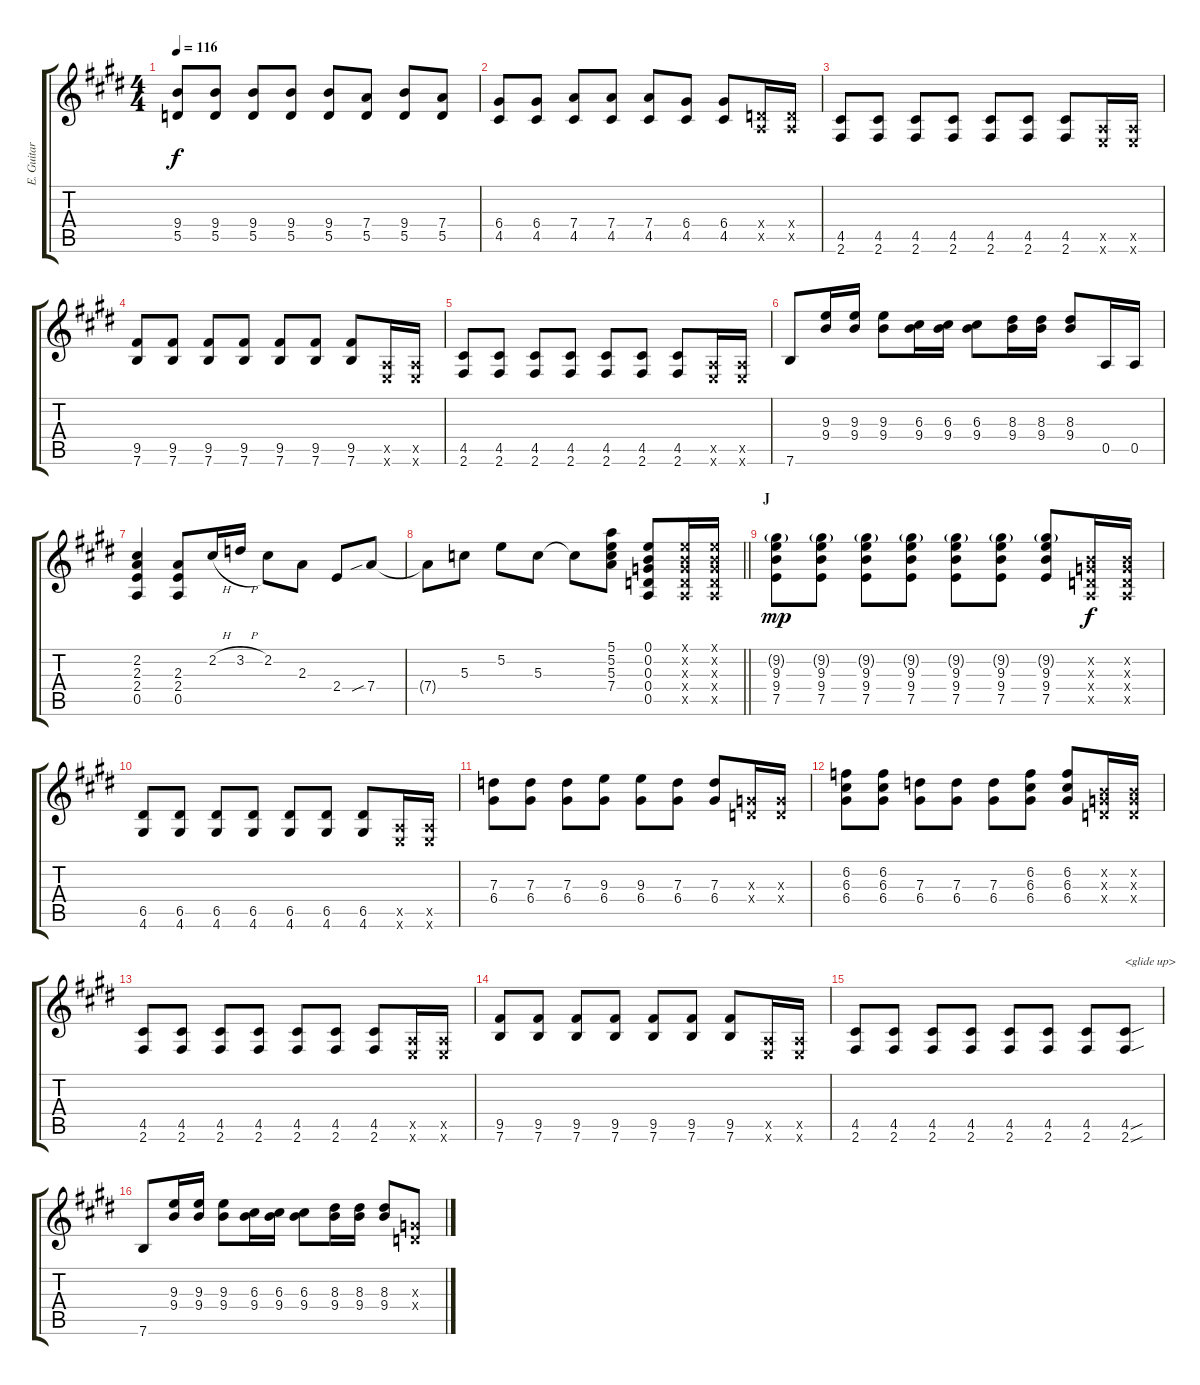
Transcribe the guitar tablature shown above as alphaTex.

\track ("E. Guitar III" "E. Guitar ") {instrument overdrivenguitar}
\staff {score tabs}
\tuning (E4 B3 G3 D3 A2 E2) {hide}
\ts (4 4)
\tempo 116
\clef g2
\ks e
(9.4 5.5).8{dy f} (9.4 5.5).8 (9.4 5.5).8 (9.4 5.5).8 (9.4 5.5).8 (7.4 5.5).8 (9.4 5.5).8 (7.4 5.5).8 |
(6.4 4.5).8 (6.4 4.5).8 (7.4 4.5).8 (7.4 4.5).8 (7.4 4.5).8 (6.4 4.5).8 (6.4 4.5).8 (0.4{x} 0.5{x}).16 (0.4{x} 0.5{x}).16 |
(4.5 2.6).8 (4.5 2.6).8 (4.5 2.6).8 (4.5 2.6).8 (4.5 2.6).8 (4.5 2.6).8 (4.5 2.6).8 (0.5{x} 0.6{x}).16 (0.5{x} 0.6{x}).16 |
(9.5 7.6).8 (9.5 7.6).8 (9.5 7.6).8 (9.5 7.6).8 (9.5 7.6).8 (9.5 7.6).8 (9.5 7.6).8 (0.5{x} 0.6{x}).16 (0.5{x} 0.6{x}).16 |
(4.5 2.6).8 (4.5 2.6).8 (4.5 2.6).8 (4.5 2.6).8 (4.5 2.6).8 (4.5 2.6).8 (4.5 2.6).8 (0.5{x} 0.6{x}).16 (0.5{x} 0.6{x}).16 |
7.6.8 (9.3 9.4).16 (9.3 9.4).16 (9.3 9.4).8 (6.3 9.4).16 (6.3 9.4).16 (6.3 9.4).8 (8.3 9.4).16 (8.3 9.4).16 (8.3 9.4).8 0.5.16 0.5.16 |
(2.2 2.3 2.4 0.5).4 (2.3 2.4 0.5).8 2.2{h}.16 3.2{h}.16 2.2.8 2.3.8 2.4.8 7.4{sib}.8 |
\barLineRight lightlight
7.4{t}.8 5.3.8 5.2.8 5.3.8 5.3{t}.8 (5.1 5.2 5.3 7.4).8 (0.1 0.2 0.3 0.4 0.5).8 (0.1{x} 0.2{x} 0.3{x} 0.4{x} 0.5{x}).16 (0.1{x} 0.2{x} 0.3{x} 0.4{x} 0.5{x}).16 |
\section ("" "J")
(9.2{g} 9.3 9.4 7.5).8{dy mp} (9.2{g} 9.3 9.4 7.5).8 (9.2{g} 9.3 9.4 7.5).8 (9.2{g} 9.3 9.4 7.5).8 (9.2{g} 9.3 9.4 7.5).8 (9.2{g} 9.3 9.4 7.5).8 (9.2{g} 9.3 9.4 7.5).8 (0.2{x} 0.3{x} 0.4{x} 0.5{x}).16{dy f} (0.2{x} 0.3{x} 0.4{x} 0.5{x}).16 |
(6.5 4.6).8 (6.5 4.6).8 (6.5 4.6).8 (6.5 4.6).8 (6.5 4.6).8 (6.5 4.6).8 (6.5 4.6).8 (0.5{x} 0.6{x}).16 (0.5{x} 0.6{x}).16 |
(7.3 6.4).8 (7.3 6.4).8 (7.3 6.4).8 (9.3 6.4).8 (9.3 6.4).8 (7.3 6.4).8 (7.3 6.4).8 (0.3{x} 0.4{x}).16 (0.3{x} 0.4{x}).16 |
(6.2 6.3 6.4).8 (6.2 6.3 6.4).8 (7.3 6.4).8 (7.3 6.4).8 (7.3 6.4).8 (6.2 6.3 6.4).8 (6.2 6.3 6.4).8 (0.2{x} 0.3{x} 0.4{x}).16 (0.2{x} 0.3{x} 0.4{x}).16 |
(4.5 2.6).8 (4.5 2.6).8 (4.5 2.6).8 (4.5 2.6).8 (4.5 2.6).8 (4.5 2.6).8 (4.5 2.6).8 (0.5{x} 0.6{x}).16 (0.5{x} 0.6{x}).16 |
(9.5 7.6).8 (9.5 7.6).8 (9.5 7.6).8 (9.5 7.6).8 (9.5 7.6).8 (9.5 7.6).8 (9.5 7.6).8 (0.5{x} 0.6{x}).16 (0.5{x} 0.6{x}).16 |
(4.5 2.6).8 (4.5 2.6).8 (4.5 2.6).8 (4.5 2.6).8 (4.5 2.6).8 (4.5 2.6).8 (4.5 2.6).8 (4.5{sou} 2.6{sou}).8{txt "<glide up>"} |
7.6.8 (9.3 9.4).16 (9.3 9.4).16 (9.3 9.4).8 (6.3 9.4).16 (6.3 9.4).16 (6.3 9.4).8 (8.3 9.4).16 (8.3 9.4).16 (8.3 9.4).8 (0.3{x} 0.4{x}).8
